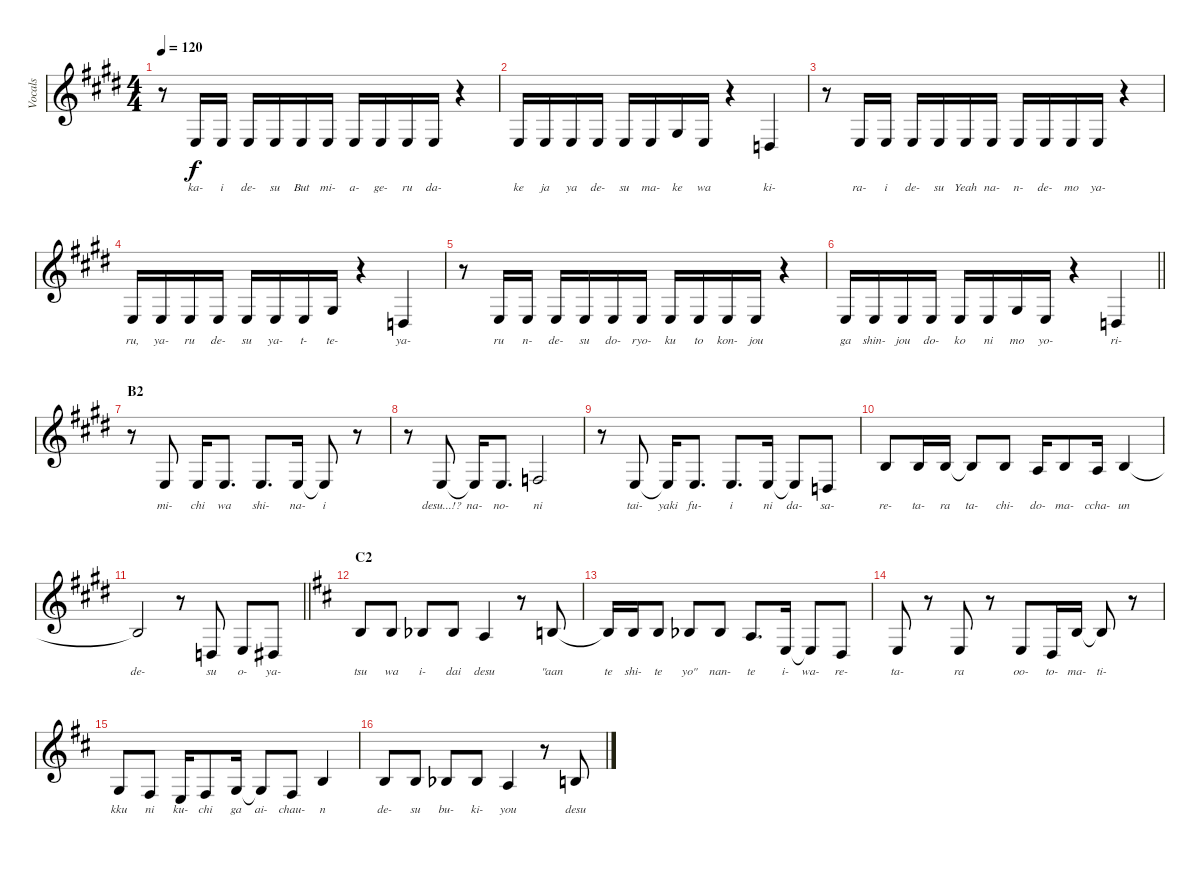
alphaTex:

\track ("Vocals" "Vocals") {instrument violin}
\staff {score}
\tuning (E4 B3 G3 D3 A2 E2) {hide}
\ts (4 4)
\tempo 120
\clef g2
\ks e
r.8{dy f} 2.4.16{lyrics (0 "ka-") lyrics (1 "") lyrics (2 "") lyrics (3 "") lyrics (4 "")} 2.4.16{lyrics (0 "i") lyrics (1 "") lyrics (2 "") lyrics (3 "") lyrics (4 "")} 2.4.16{lyrics (0 "de-") lyrics (1 "") lyrics (2 "") lyrics (3 "") lyrics (4 "")} 2.4.16{lyrics (0 "su") lyrics (1 "") lyrics (2 "") lyrics (3 "") lyrics (4 "")} 2.4.16{lyrics (0 "But") lyrics (1 "") lyrics (2 "") lyrics (3 "") lyrics (4 "")} 2.4.16{lyrics (0 "mi-") lyrics (1 "") lyrics (2 "") lyrics (3 "") lyrics (4 "")} 2.4.16{lyrics (0 "a-") lyrics (1 "") lyrics (2 "") lyrics (3 "") lyrics (4 "")} 2.4.16{lyrics (0 "ge-") lyrics (1 "") lyrics (2 "") lyrics (3 "") lyrics (4 "")} 2.4.16{lyrics (0 "ru") lyrics (1 "") lyrics (2 "") lyrics (3 "") lyrics (4 "")} 2.4.16{lyrics (0 "da-") lyrics (1 "") lyrics (2 "") lyrics (3 "") lyrics (4 "")} r.4 |
2.4.16{lyrics (0 "ke") lyrics (1 "") lyrics (2 "") lyrics (3 "") lyrics (4 "")} 2.4.16{lyrics (0 "ja") lyrics (1 "") lyrics (2 "") lyrics (3 "") lyrics (4 "")} 2.4.16{lyrics (0 "ya") lyrics (1 "") lyrics (2 "") lyrics (3 "") lyrics (4 "")} 2.4.16{lyrics (0 "de-") lyrics (1 "") lyrics (2 "") lyrics (3 "") lyrics (4 "")} 2.4.16{lyrics (0 "su") lyrics (1 "") lyrics (2 "") lyrics (3 "") lyrics (4 "")} 2.4.16{lyrics (0 "ma-") lyrics (1 "") lyrics (2 "") lyrics (3 "") lyrics (4 "")} 1.3.16{lyrics (0 "ke") lyrics (1 "") lyrics (2 "") lyrics (3 "") lyrics (4 "")} 2.4.16{lyrics (0 "wa") lyrics (1 "") lyrics (2 "") lyrics (3 "") lyrics (4 "")} r.4 0.4.4{lyrics (0 "ki-") lyrics (1 "") lyrics (2 "") lyrics (3 "") lyrics (4 "")} |
r.8 2.4.16{lyrics (0 "ra-") lyrics (1 "") lyrics (2 "") lyrics (3 "") lyrics (4 "")} 2.4.16{lyrics (0 "i") lyrics (1 "") lyrics (2 "") lyrics (3 "") lyrics (4 "")} 2.4.16{lyrics (0 "de-") lyrics (1 "") lyrics (2 "") lyrics (3 "") lyrics (4 "")} 2.4.16{lyrics (0 "su") lyrics (1 "") lyrics (2 "") lyrics (3 "") lyrics (4 "")} 2.4.16{lyrics (0 "Yeah") lyrics (1 "") lyrics (2 "") lyrics (3 "") lyrics (4 "")} 2.4.16{lyrics (0 "na-") lyrics (1 "") lyrics (2 "") lyrics (3 "") lyrics (4 "")} 2.4.16{lyrics (0 "n-") lyrics (1 "") lyrics (2 "") lyrics (3 "") lyrics (4 "")} 2.4.16{lyrics (0 "de-") lyrics (1 "") lyrics (2 "") lyrics (3 "") lyrics (4 "")} 2.4.16{lyrics (0 "mo") lyrics (1 "") lyrics (2 "") lyrics (3 "") lyrics (4 "")} 2.4.16{lyrics (0 "ya-") lyrics (1 "") lyrics (2 "") lyrics (3 "") lyrics (4 "")} r.4 |
2.4.16{lyrics (0 "ru,") lyrics (1 "") lyrics (2 "") lyrics (3 "") lyrics (4 "")} 2.4.16{lyrics (0 "ya-") lyrics (1 "") lyrics (2 "") lyrics (3 "") lyrics (4 "")} 2.4.16{lyrics (0 "ru") lyrics (1 "") lyrics (2 "") lyrics (3 "") lyrics (4 "")} 2.4.16{lyrics (0 "de-") lyrics (1 "") lyrics (2 "") lyrics (3 "") lyrics (4 "")} 2.4.16{lyrics (0 "su") lyrics (1 "") lyrics (2 "") lyrics (3 "") lyrics (4 "")} 2.4.16{lyrics (0 "ya-") lyrics (1 "") lyrics (2 "") lyrics (3 "") lyrics (4 "")} 2.4.16{lyrics (0 "t-") lyrics (1 "") lyrics (2 "") lyrics (3 "") lyrics (4 "")} 1.3.16{lyrics (0 "te-") lyrics (1 "") lyrics (2 "") lyrics (3 "") lyrics (4 "")} r.4 0.4.4{lyrics (0 "ya-") lyrics (1 "") lyrics (2 "") lyrics (3 "") lyrics (4 "")} |
r.8 2.4.16{lyrics (0 "ru") lyrics (1 "") lyrics (2 "") lyrics (3 "") lyrics (4 "")} 2.4.16{lyrics (0 "n-") lyrics (1 "") lyrics (2 "") lyrics (3 "") lyrics (4 "")} 2.4.16{lyrics (0 "de-") lyrics (1 "") lyrics (2 "") lyrics (3 "") lyrics (4 "")} 2.4.16{lyrics (0 "su") lyrics (1 "") lyrics (2 "") lyrics (3 "") lyrics (4 "")} 2.4.16{lyrics (0 "do-") lyrics (1 "") lyrics (2 "") lyrics (3 "") lyrics (4 "")} 2.4.16{lyrics (0 "ryo-") lyrics (1 "") lyrics (2 "") lyrics (3 "") lyrics (4 "")} 2.4.16{lyrics (0 "ku") lyrics (1 "") lyrics (2 "") lyrics (3 "") lyrics (4 "")} 2.4.16{lyrics (0 "to") lyrics (1 "") lyrics (2 "") lyrics (3 "") lyrics (4 "")} 2.4.16{lyrics (0 "kon-") lyrics (1 "") lyrics (2 "") lyrics (3 "") lyrics (4 "")} 2.4.16{lyrics (0 "jou") lyrics (1 "") lyrics (2 "") lyrics (3 "") lyrics (4 "")} r.4 |
\barLineRight lightlight
2.4.16{lyrics (0 "ga") lyrics (1 "") lyrics (2 "") lyrics (3 "") lyrics (4 "")} 2.4.16{lyrics (0 "shin-") lyrics (1 "") lyrics (2 "") lyrics (3 "") lyrics (4 "")} 2.4.16{lyrics (0 "jou") lyrics (1 "") lyrics (2 "") lyrics (3 "") lyrics (4 "")} 2.4.16{lyrics (0 "do-") lyrics (1 "") lyrics (2 "") lyrics (3 "") lyrics (4 "")} 2.4.16{lyrics (0 "ko") lyrics (1 "") lyrics (2 "") lyrics (3 "") lyrics (4 "")} 2.4.16{lyrics (0 "ni") lyrics (1 "") lyrics (2 "") lyrics (3 "") lyrics (4 "")} 1.3.16{lyrics (0 "mo") lyrics (1 "") lyrics (2 "") lyrics (3 "") lyrics (4 "")} 2.4.16{lyrics (0 "yo-") lyrics (1 "") lyrics (2 "") lyrics (3 "") lyrics (4 "")} r.4 0.4.4{lyrics (0 "ri-") lyrics (1 "") lyrics (2 "") lyrics (3 "") lyrics (4 "")} |
\section ("" "B2")
r.8 2.4.8{lyrics (0 "mi-") lyrics (1 "") lyrics (2 "") lyrics (3 "") lyrics (4 "")} 2.4.16{lyrics (0 "chi") lyrics (1 "") lyrics (2 "") lyrics (3 "") lyrics (4 "")} 2.4.8{d lyrics (0 "wa") lyrics (1 "") lyrics (2 "") lyrics (3 "") lyrics (4 "")} 2.4.8{d lyrics (0 "shi-") lyrics (1 "") lyrics (2 "") lyrics (3 "") lyrics (4 "")} 2.4.16{lyrics (0 "na-") lyrics (1 "") lyrics (2 "") lyrics (3 "") lyrics (4 "")} 2.4{t}.8{lyrics (0 "i") lyrics (1 "") lyrics (2 "") lyrics (3 "") lyrics (4 "")} r.8 |
r.8 2.4.8{lyrics (0 "desu...!?") lyrics (1 "") lyrics (2 "") lyrics (3 "") lyrics (4 "")} 2.4{t}.16{lyrics (0 "na-") lyrics (1 "") lyrics (2 "") lyrics (3 "") lyrics (4 "")} 2.4.8{d lyrics (0 "no-") lyrics (1 "") lyrics (2 "") lyrics (3 "") lyrics (4 "")} 3.4.2{lyrics (0 "ni") lyrics (1 "") lyrics (2 "") lyrics (3 "") lyrics (4 "")} |
r.8 2.4.8{lyrics (0 "tai-") lyrics (1 "") lyrics (2 "") lyrics (3 "") lyrics (4 "")} 2.4{t}.16{lyrics (0 "yaki") lyrics (1 "") lyrics (2 "") lyrics (3 "") lyrics (4 "")} 2.4.8{d lyrics (0 "fu-") lyrics (1 "") lyrics (2 "") lyrics (3 "") lyrics (4 "")} 2.4.8{d lyrics (0 "i") lyrics (1 "") lyrics (2 "") lyrics (3 "") lyrics (4 "")} 2.4.16{lyrics (0 "ni") lyrics (1 "") lyrics (2 "") lyrics (3 "") lyrics (4 "")} 2.4{t}.8{lyrics (0 "da-") lyrics (1 "") lyrics (2 "") lyrics (3 "") lyrics (4 "")} 0.4.8{lyrics (0 "sa-") lyrics (1 "") lyrics (2 "") lyrics (3 "") lyrics (4 "")} |
0.2.8{lyrics (0 "re-") lyrics (1 "") lyrics (2 "") lyrics (3 "") lyrics (4 "")} 0.2.16{lyrics (0 "ta-") lyrics (1 "") lyrics (2 "") lyrics (3 "") lyrics (4 "")} 0.2.16{lyrics (0 "ra") lyrics (1 "") lyrics (2 "") lyrics (3 "") lyrics (4 "")} 0.2{t}.8{lyrics (0 "ta-") lyrics (1 "") lyrics (2 "") lyrics (3 "") lyrics (4 "")} 0.2.8{lyrics (0 "chi-") lyrics (1 "") lyrics (2 "") lyrics (3 "") lyrics (4 "")} 2.3.16{lyrics (0 "do-") lyrics (1 "") lyrics (2 "") lyrics (3 "") lyrics (4 "")} 0.2.8{lyrics (0 "ma-") lyrics (1 "") lyrics (2 "") lyrics (3 "") lyrics (4 "")} 2.3.16{lyrics (0 "ccha-") lyrics (1 "") lyrics (2 "") lyrics (3 "") lyrics (4 "")} 0.2.4{lyrics (0 "un") lyrics (1 "") lyrics (2 "") lyrics (3 "") lyrics (4 "")} |
\barLineRight lightlight
0.2{t}.2{lyrics (0 "de-") lyrics (1 "") lyrics (2 "") lyrics (3 "") lyrics (4 "")} r.8 0.4.8{lyrics (0 "su") lyrics (1 "") lyrics (2 "") lyrics (3 "") lyrics (4 "")} 2.4.8{lyrics (0 "o-") lyrics (1 "") lyrics (2 "") lyrics (3 "") lyrics (4 "")} 1.4.8{lyrics (0 "ya-") lyrics (1 "") lyrics (2 "") lyrics (3 "") lyrics (4 "")} |
\section ("" "C2")
\ks d
0.2.8{lyrics (0 "tsu") lyrics (1 "") lyrics (2 "") lyrics (3 "") lyrics (4 "")} 0.2.8{lyrics (0 "wa") lyrics (1 "") lyrics (2 "") lyrics (3 "") lyrics (4 "")} 3.3{acc b}.8{lyrics (0 "i-") lyrics (1 "") lyrics (2 "") lyrics (3 "") lyrics (4 "")} 3.3{acc b}.8{lyrics (0 "dai") lyrics (1 "") lyrics (2 "") lyrics (3 "") lyrics (4 "")} 2.3.4{lyrics (0 "desu") lyrics (1 "") lyrics (2 "") lyrics (3 "") lyrics (4 "")} r.8 0.2.8{lyrics (0 "\"aan") lyrics (1 "") lyrics (2 "") lyrics (3 "") lyrics (4 "")} |
0.2{t}.16{lyrics (0 "te") lyrics (1 "") lyrics (2 "") lyrics (3 "") lyrics (4 "")} 4.3.16{lyrics (0 "shi-") lyrics (1 "") lyrics (2 "") lyrics (3 "") lyrics (4 "")} 4.3.8{lyrics (0 "te") lyrics (1 "") lyrics (2 "") lyrics (3 "") lyrics (4 "")} 3.3{acc b}.8{lyrics (0 "yo\"") lyrics (1 "") lyrics (2 "") lyrics (3 "") lyrics (4 "")} 3.3{acc b}.8{lyrics (0 "nan-") lyrics (1 "") lyrics (2 "") lyrics (3 "") lyrics (4 "")} 2.3.8{d lyrics (0 "te") lyrics (1 "") lyrics (2 "") lyrics (3 "") lyrics (4 "")} 2.4.16{lyrics (0 "i-") lyrics (1 "") lyrics (2 "") lyrics (3 "") lyrics (4 "")} 2.4{t}.8{lyrics (0 "wa-") lyrics (1 "") lyrics (2 "") lyrics (3 "") lyrics (4 "")} 0.4.8{lyrics (0 "re-") lyrics (1 "") lyrics (2 "") lyrics (3 "") lyrics (4 "")} |
2.4.8{lyrics (0 "ta-") lyrics (1 "") lyrics (2 "") lyrics (3 "") lyrics (4 "")} r.8 2.4.8{lyrics (0 "ra") lyrics (1 "") lyrics (2 "") lyrics (3 "") lyrics (4 "")} r.8 2.4.8{lyrics (0 "oo-") lyrics (1 "") lyrics (2 "") lyrics (3 "") lyrics (4 "")} 0.4.16{lyrics (0 "to-") lyrics (1 "") lyrics (2 "") lyrics (3 "") lyrics (4 "")} 0.2.16{lyrics (0 "ma-") lyrics (1 "") lyrics (2 "") lyrics (3 "") lyrics (4 "")} 0.2{t}.8{lyrics (0 "ti-") lyrics (1 "") lyrics (2 "") lyrics (3 "") lyrics (4 "")} r.8 |
0.3.8{lyrics (0 "kku") lyrics (1 "") lyrics (2 "") lyrics (3 "") lyrics (4 "")} 4.4.8{lyrics (0 "ni") lyrics (1 "") lyrics (2 "") lyrics (3 "") lyrics (4 "")} 2.4.16{lyrics (0 "ku-") lyrics (1 "") lyrics (2 "") lyrics (3 "") lyrics (4 "")} 4.4.8{lyrics (0 "chi") lyrics (1 "") lyrics (2 "") lyrics (3 "") lyrics (4 "")} 0.3.16{lyrics (0 "ga") lyrics (1 "") lyrics (2 "") lyrics (3 "") lyrics (4 "")} 0.3{t}.8{lyrics (0 "ai-") lyrics (1 "") lyrics (2 "") lyrics (3 "") lyrics (4 "")} 4.4.8{lyrics (0 "chau-") lyrics (1 "") lyrics (2 "") lyrics (3 "") lyrics (4 "")} 4.3.4{lyrics (0 "n") lyrics (1 "") lyrics (2 "") lyrics (3 "") lyrics (4 "")} |
0.2.8{lyrics (0 "de-") lyrics (1 "") lyrics (2 "") lyrics (3 "") lyrics (4 "")} 0.2.8{lyrics (0 "su") lyrics (1 "") lyrics (2 "") lyrics (3 "") lyrics (4 "")} 3.3{acc b}.8{lyrics (0 "bu-") lyrics (1 "") lyrics (2 "") lyrics (3 "") lyrics (4 "")} 3.3{acc b}.8{lyrics (0 "ki-") lyrics (1 "") lyrics (2 "") lyrics (3 "") lyrics (4 "")} 2.3.4{lyrics (0 "you") lyrics (1 "") lyrics (2 "") lyrics (3 "") lyrics (4 "")} r.8 0.2.8{lyrics (0 "desu") lyrics (1 "") lyrics (2 "") lyrics (3 "") lyrics (4 "")}
